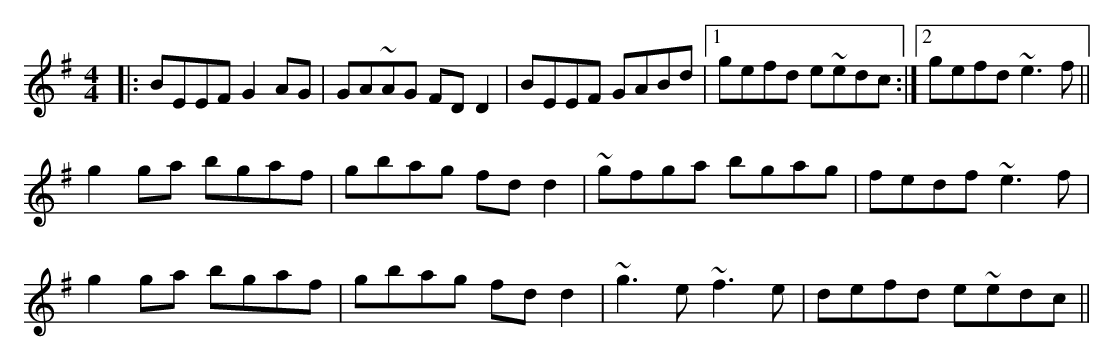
X:1
M:4/4
K:Emin
|:BEEF G2AG|GA~AG FDD2|BEEF GABd|1 gefd e~edc:|2 gefd ~e3f||
g2ga bgaf|gbag fdd2|~gfga bgag|fedf ~e3f |
g2ga bgaf|gbag fdd2| ~g3e ~f3e | defd e~edc ||
